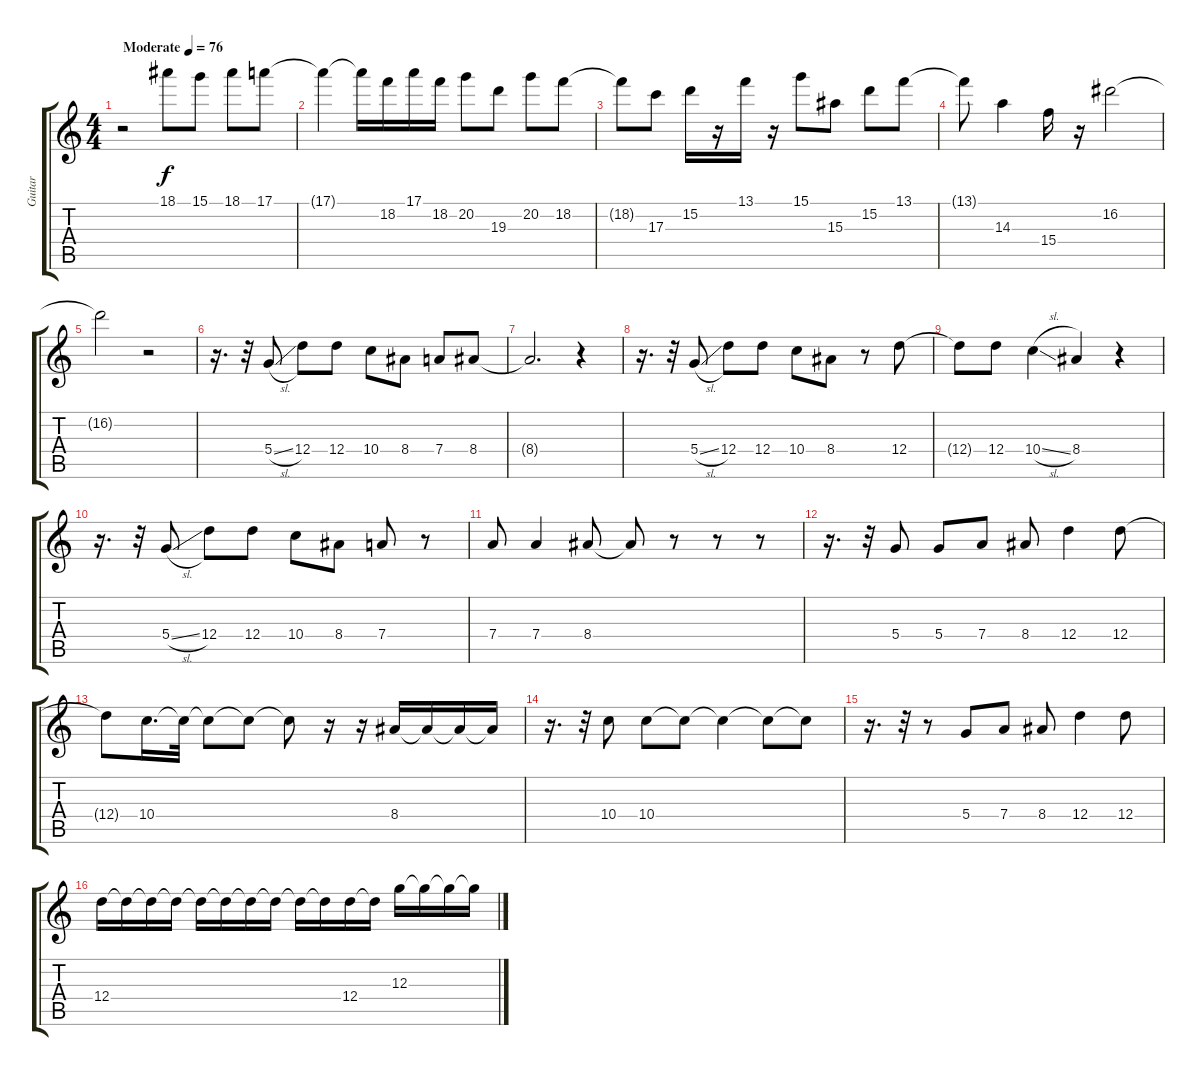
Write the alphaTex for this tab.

\track ("Guitar" "Guitar") {instrument overdrivenguitar}
\staff {score tabs}
\tuning (E4 B3 G3 D3 A2 E2) {hide}
\ts (4 4)
\tempo (76 "Moderate")
\clef g2
\ks c
r.2{dy f instrument overdrivenguitar} 18.1.8 15.1.8 18.1.8 17.1.8 |
17.1{t}.4 17.1{t}.16 18.2.16 17.1.16 18.2.16 20.2.8 19.3.8 20.2.8 18.2.8 |
18.2{t}.8 17.3.8 15.2.16 r.16 13.1.16 r.16 15.1.8 15.3.8 15.2.8 13.1.8 |
13.1{t}.8 14.3.4 15.4.16 r.16 16.2.2 |
16.2{t}.2 r.2 |
r.16{d} r.32 5.4{sl}.8 12.4.8 12.4.8 10.4.8 8.4.8 7.4.8 8.4.8 |
8.4{t}.2{d} r.4 |
r.16{d} r.32 5.4{sl}.8 12.4.8 12.4.8 10.4.8 8.4.8 r.8 12.4.8 |
12.4{t}.8 12.4.8 10.4{sl}.4 8.4.4 r.4 |
r.16{d} r.32 5.4{sl}.8 12.4.8 12.4.8 10.4.8 8.4.8 7.4.8 r.8 |
7.4.8 7.4.4 8.4.8 8.4{t}.8 r.8 r.8 r.8 |
r.16{d} r.32 5.4.8 5.4.8 7.4.8 8.4.8 12.4.4 12.4.8 |
12.4{t}.8 10.4.16{d} 10.4{t}.32 10.4{t}.8 10.4{t}.8 10.4{t}.8 r.16 r.16 8.4.16 8.4{t}.16 8.4{t}.16 8.4{t}.16 |
r.16{d} r.32 10.4.8 10.4.8 10.4{t}.8 10.4{t}.4 10.4{t}.8 10.4{t}.8 |
r.16{d} r.32 r.8 5.4.8 7.4.8 8.4.8 12.4.4 12.4.8 |
12.4.16 12.4{t}.16 12.4{t}.16 12.4{t}.16 12.4{t}.16 12.4{t}.16 12.4{t}.16 12.4{t}.16 12.4{t}.16 12.4{t}.16 12.4.16 12.4{t}.16 12.3.16 12.3{t}.16 12.3{t}.16 12.3{t}.16
